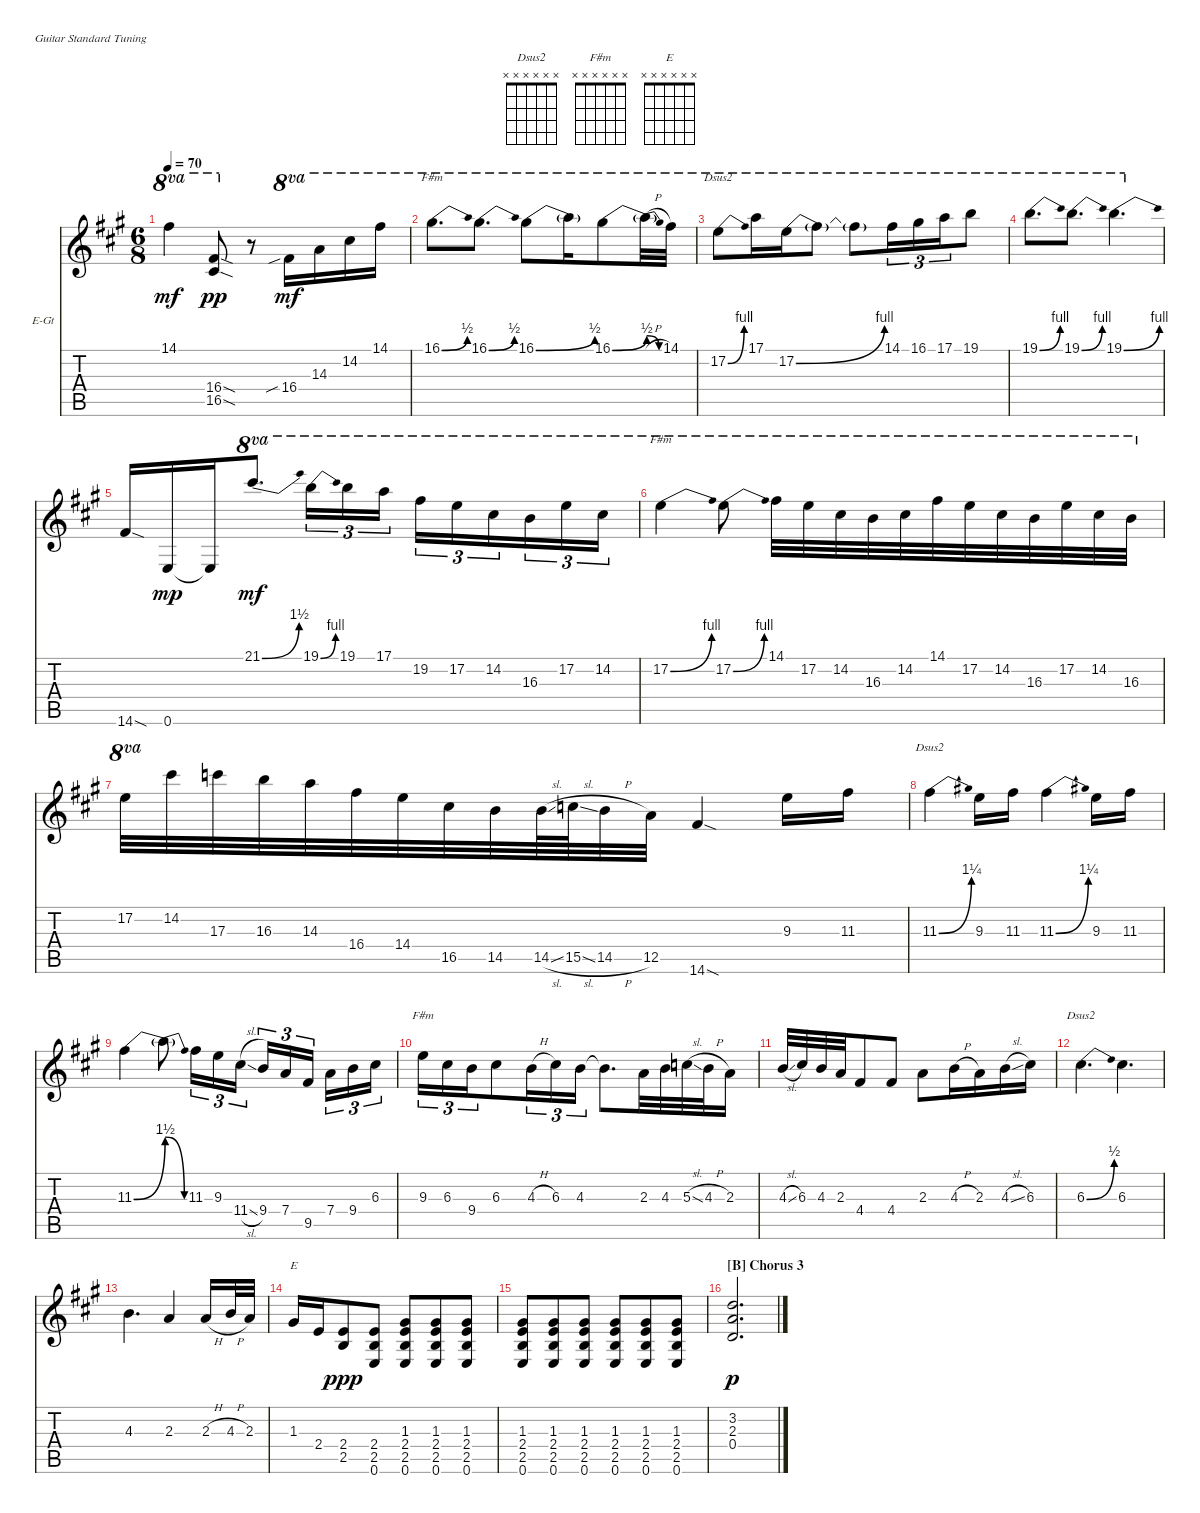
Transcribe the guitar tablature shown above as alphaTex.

\defaultSystemsLayout 4
\bracketExtendMode nobrackets
\firstSystemTrackNameOrientation horizontal
\otherSystemsTrackNameOrientation horizontal
\track ("Solo guitar" "E-Gt") {instrument electricguitarclean}
\staff {score tabs}
\tuning (E4 B3 G3 D3 A2 E2)
\chord ("Dsus2" x x x x x x)
\chord ("F#m" x x x x x x)
\chord ("E" x x x x x x)
\ts (6 8)
\tempo 70
\clef g2
\ks a
14.1.4{ot 8va dy mf} (16.5{sod} 16.4{sod}).8{ot 8va dy pp} r.8 16.4{sib}.16{ot 8va dy mf} 14.3.16{ot 8va} 14.2.16{ot 8va} 14.1.16{ot 8va} |
16.1{be (bend 0 0 15.6 2)}.8{d ch "F#m" ot 8va} 16.1{be (bend 0 0 15.6 2)}.8{d ot 8va} 16.1{be (bend 0 0 16.8 2)}.8{ot 8va} 16.1{t}.16{ot 8va} 16.1{be (bend 0 0 16.2 2)}.8{ot 8va} 16.1{be (release 0 2 15 0) h t}.32{ot 8va} 14.1.32{ot 8va} |
17.2{be (bend 0 0 15 4)}.8{ch "Dsus2" ot 8va} 17.1.16{ot 8va} 17.2{be (bend 0 0 15 4)}.16{ot 8va} 17.2{t}.8{ot 8va} 17.2{t}.8{ot 8va beam merge} 14.1.16{tu (3 2) ot 8va beam merge} 16.1.16{tu (3 2) ot 8va beam merge} 17.1.16{tu (3 2) ot 8va beam merge} 19.1.8{ot 8va} |
19.1{be (bend 0 0 15 4)}.8{d ot 8va} 19.1{be (bend 0 0 15 4)}.8{d ot 8va} 19.1{be (bend 0 0 15 4)}.4{d ot 8va} |
14.6{sod}.16 0.6.16{dy mp} 0.6{t}.16 21.1{be (bend 0 0 15.6 6)}.8{d ot 8va dy mf} 19.1{be (bend 0 0 6 4)}.16{tu (3 2) ot 8va} 19.1.16{tu (3 2) ot 8va} 17.1.16{tu (3 2) ot 8va} 19.2.16{tu (3 2) ot 8va beam merge} 17.2.16{tu (3 2) ot 8va beam merge} 14.2.16{tu (3 2) ot 8va beam merge} 16.3.16{tu (3 2) ot 8va beam merge} 17.2.16{tu (3 2) ot 8va beam merge} 14.2.16{tu (3 2) ot 8va} |
17.2{be (bend 0 0 15 4)}.4{ch "F#m" ot 8va} 17.2{be (bend 0 0 15 4)}.8{ot 8va} 14.1.32{ot 8va} 17.2.32{ot 8va} 14.2.32{ot 8va} 16.3.32{ot 8va} 14.2.32{ot 8va} 14.1.32{ot 8va} 17.2.32{ot 8va} 14.2.32{ot 8va} 16.3.32{ot 8va} 17.2.32{ot 8va} 14.2.32{ot 8va} 16.3.32{ot 8va} |
17.2.32{ot 8va} 14.2.32 17.3.32 16.3.32 14.3.32 16.4.32 14.4.32 16.5.32 14.5.32 14.5{sl}.64 15.5{sl}.64 14.5{h}.32 12.5.32 14.6{sod}.4 9.3.16 11.3.16 |
11.3{be (bend 0 0 59.4 5)}.4{ch "Dsus2"} 9.3.16 11.3.16 11.3{be (bend 0 0 59.4 5)}.4 9.3.16 11.3.16 |
11.3{be (bend 0 0 21 6)}.4 11.3{be (release 0 6 18 0) t}.8 11.3.16{tu (3 2)} 9.3.16{tu (3 2)} 11.4{sl}.16{tu (3 2)} 9.4.16{tu (3 2)} 7.4.16{tu (3 2)} 9.5.16{tu (3 2)} 7.4.16{tu (3 2)} 9.4.16{tu (3 2)} 6.3.16{tu (3 2)} |
9.3.16{tu (3 2) ch "F#m" beam merge} 6.3.16{tu (3 2) beam merge} 9.4.16{tu (3 2) beam merge} 6.3.8{beam merge} 4.3{h}.16{tu (3 2) beam merge} 6.3.16{tu (3 2) beam merge} 4.3.16{tu (3 2) beam split} 4.3{t}.8{d beam merge} 2.3.32{beam merge} 4.3.32{beam merge} 5.3{sl}.32{beam merge} 4.3{h}.32{beam merge} 2.3.16 |
4.3{sl}.32 6.3.32 4.3.32 2.3.32 4.4.8 4.4.8 2.3.8 4.3{h}.16 2.3.16 4.3{sl}.16 6.3.16 |
6.3{be (bend 0 0 16.8 2)}.4{d ch "Dsus2"} 6.3.4{d} |
4.3.4{d} 2.3.4 2.3{h}.16 4.3{h}.32 2.3.32 |
1.3.16{ch "E"} 2.4.16 (2.4 2.5).8{dy ppp} (0.6 2.5 2.4).8 (0.6 2.5 2.4 1.3).8 (1.3 0.6 2.5 2.4).8 (1.3 0.6 2.5 2.4).8 |
(1.3 0.6 2.4 2.5).8 (1.3 0.6 2.5 2.4).8 (1.3 0.6 2.5 2.4).8 (1.3 0.6 2.5 2.4).8 (1.3 0.6 2.5 2.4).8 (1.3 0.6 2.5 2.4).8 |
\section ("B" "Chorus 3")
(0.4 2.3 3.2).2{d dy p}
